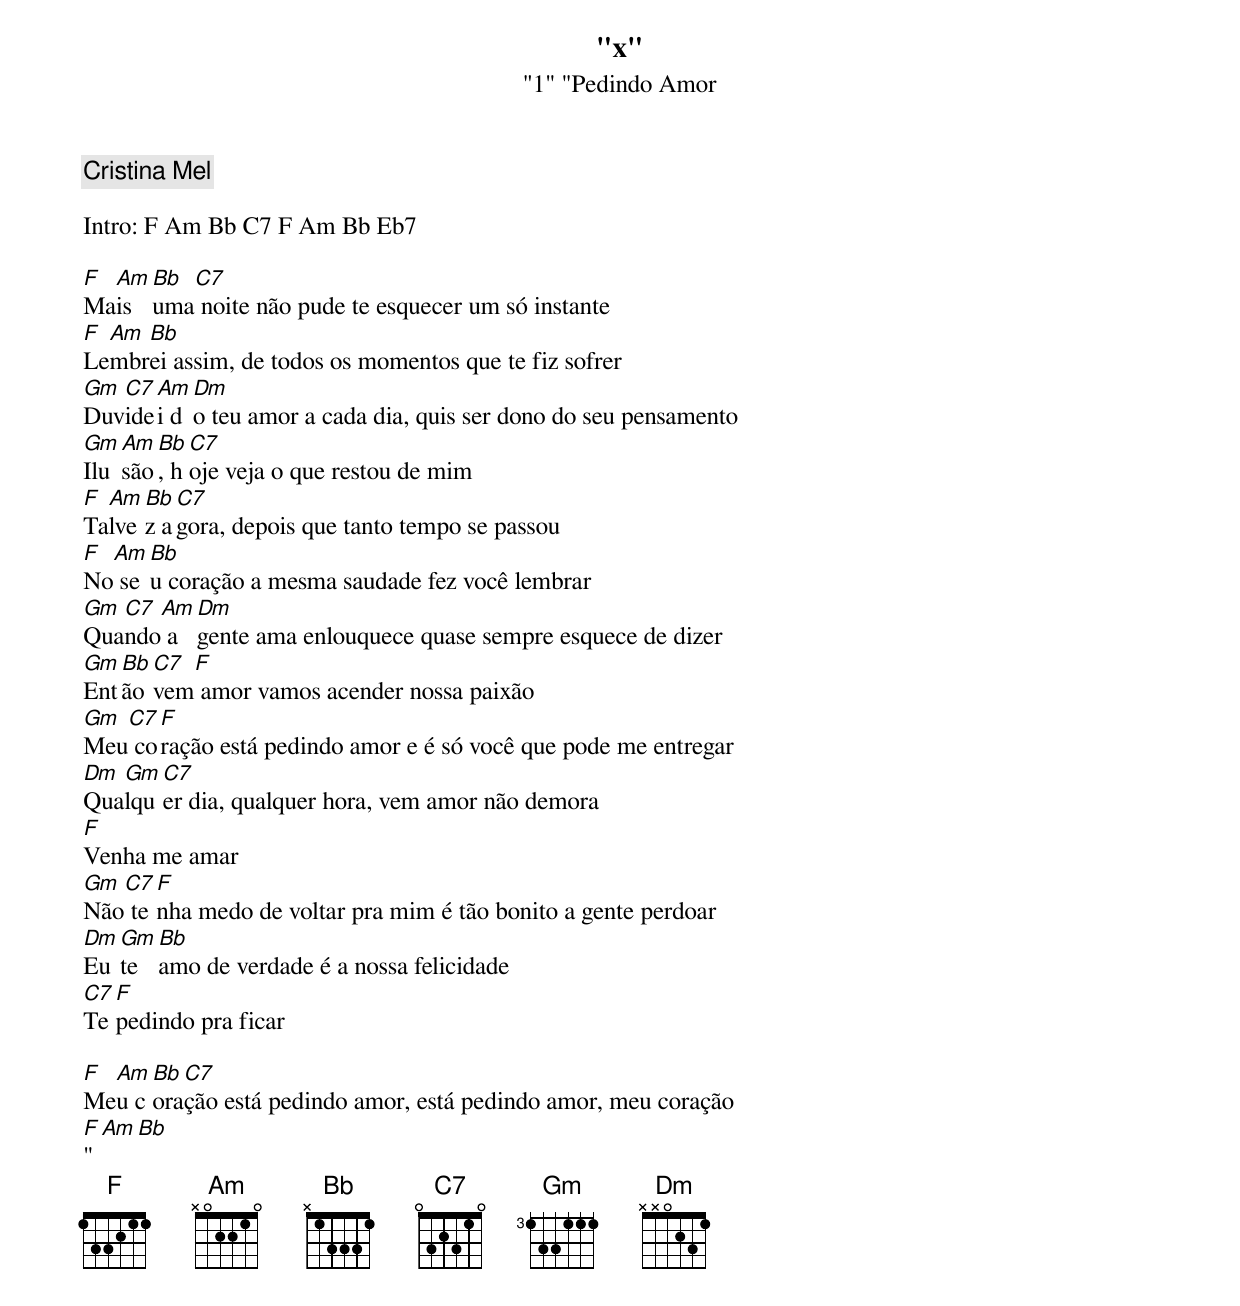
"x"
"1" "Pedindo Amor
Cristina Mel

Intro: F Am Bb C7 F Am Bb Eb7

F Am Bb C7
Mais uma noite não pude te esquecer um só instante
F Am Bb
Lembrei assim, de todos os momentos que te fiz sofrer
Gm C7 Am Dm
Duvidei do teu amor a cada dia, quis ser dono do seu pensamento
Gm Am Bb C7
Ilusão, hoje veja o que restou de mim
F Am Bb C7
Talvez agora, depois que tanto tempo se passou
F Am Bb
No seu coração a mesma saudade fez você lembrar
Gm C7 Am Dm
Quando a gente ama enlouquece quase sempre esquece de dizer
Gm Bb C7 F
Então vem amor vamos acender nossa paixão
Gm C7 F
Meu coração está pedindo amor e é só você que pode me entregar
Dm Gm C7
Qualquer dia, qualquer hora, vem amor não demora
F
Venha me amar
Gm C7 F
Não tenha medo de voltar pra mim é tão bonito a gente perdoar
Dm Gm Bb
Eu te amo de verdade é a nossa felicidade
C7 F
Te pedindo pra ficar

F Am Bb C7
Meu coração está pedindo amor, está pedindo amor, meu coração
F Am Bb
"
